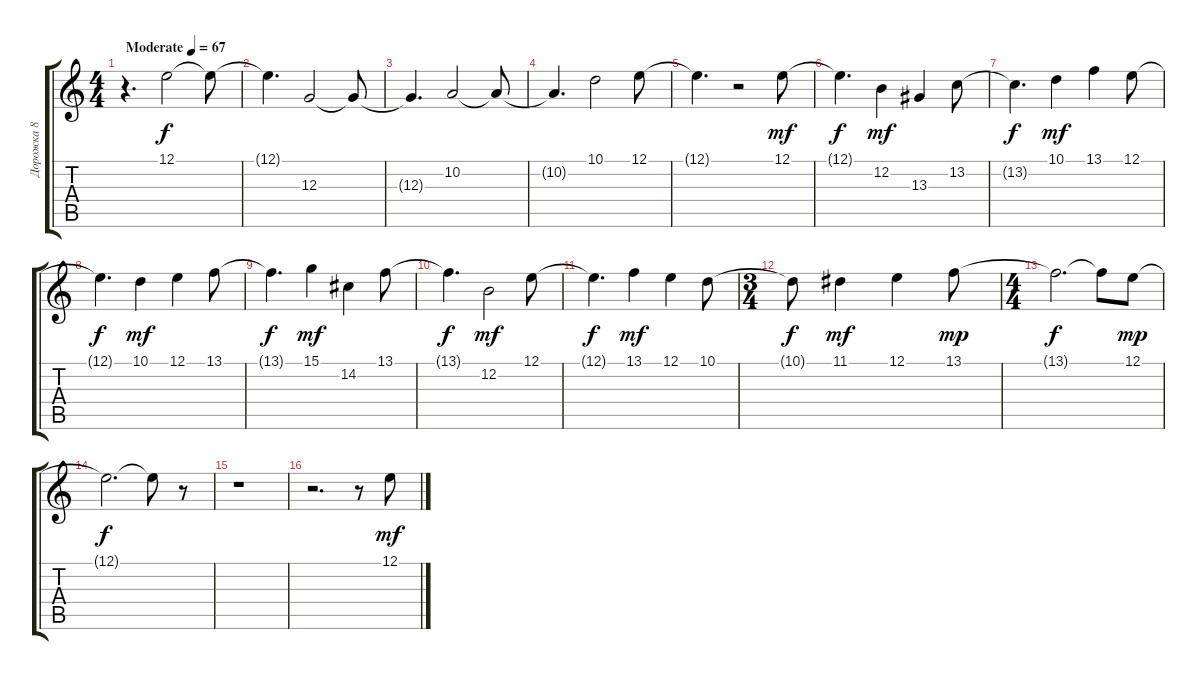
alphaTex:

\track ("Дорожка 8" "Дорожка 8") {instrument synthvoice}
\staff {score tabs}
\tuning (E4 B3 G3 D3 A2 E2) {hide}
\ts (4 4)
\tempo (67 "Moderate")
\clef g2
\ks c
r.4{d dy f instrument synthvoice} 12.1.2 12.1{t}.8 |
12.1{t}.4{d} 12.3.2 12.3{t}.8 |
12.3{t}.4{d} 10.2.2 10.2{t}.8 |
10.2{t}.4{d} 10.1.2 12.1.8 |
12.1{t}.4{d} r.2 12.1.8{dy mf} |
12.1{t}.4{d dy f} 12.2.4{dy mf} 13.3.4 13.2.8 |
13.2{t}.4{d dy f} 10.1.4{dy mf} 13.1.4 12.1.8 |
12.1{t}.4{d dy f} 10.1.4{dy mf} 12.1.4 13.1.8 |
13.1{t}.4{d dy f} 15.1.4{dy mf} 14.2.4 13.1.8 |
13.1{t}.4{d dy f} 12.2.2{dy mf} 12.1.8 |
12.1{t}.4{d dy f} 13.1.4{dy mf} 12.1.4 10.1.8 |
\ts (3 4)
10.1{t}.8{dy f} 11.1.4{dy mf} 12.1.4 13.1.8{dy mp} |
\ts (4 4)
13.1{t}.2{d dy f} 13.1{t}.8 12.1.8{dy mp} |
12.1{t}.2{d dy f} 12.1{t}.8 r.8 |
r.1 |
r.2{d} r.8 12.1.8{dy mf}
